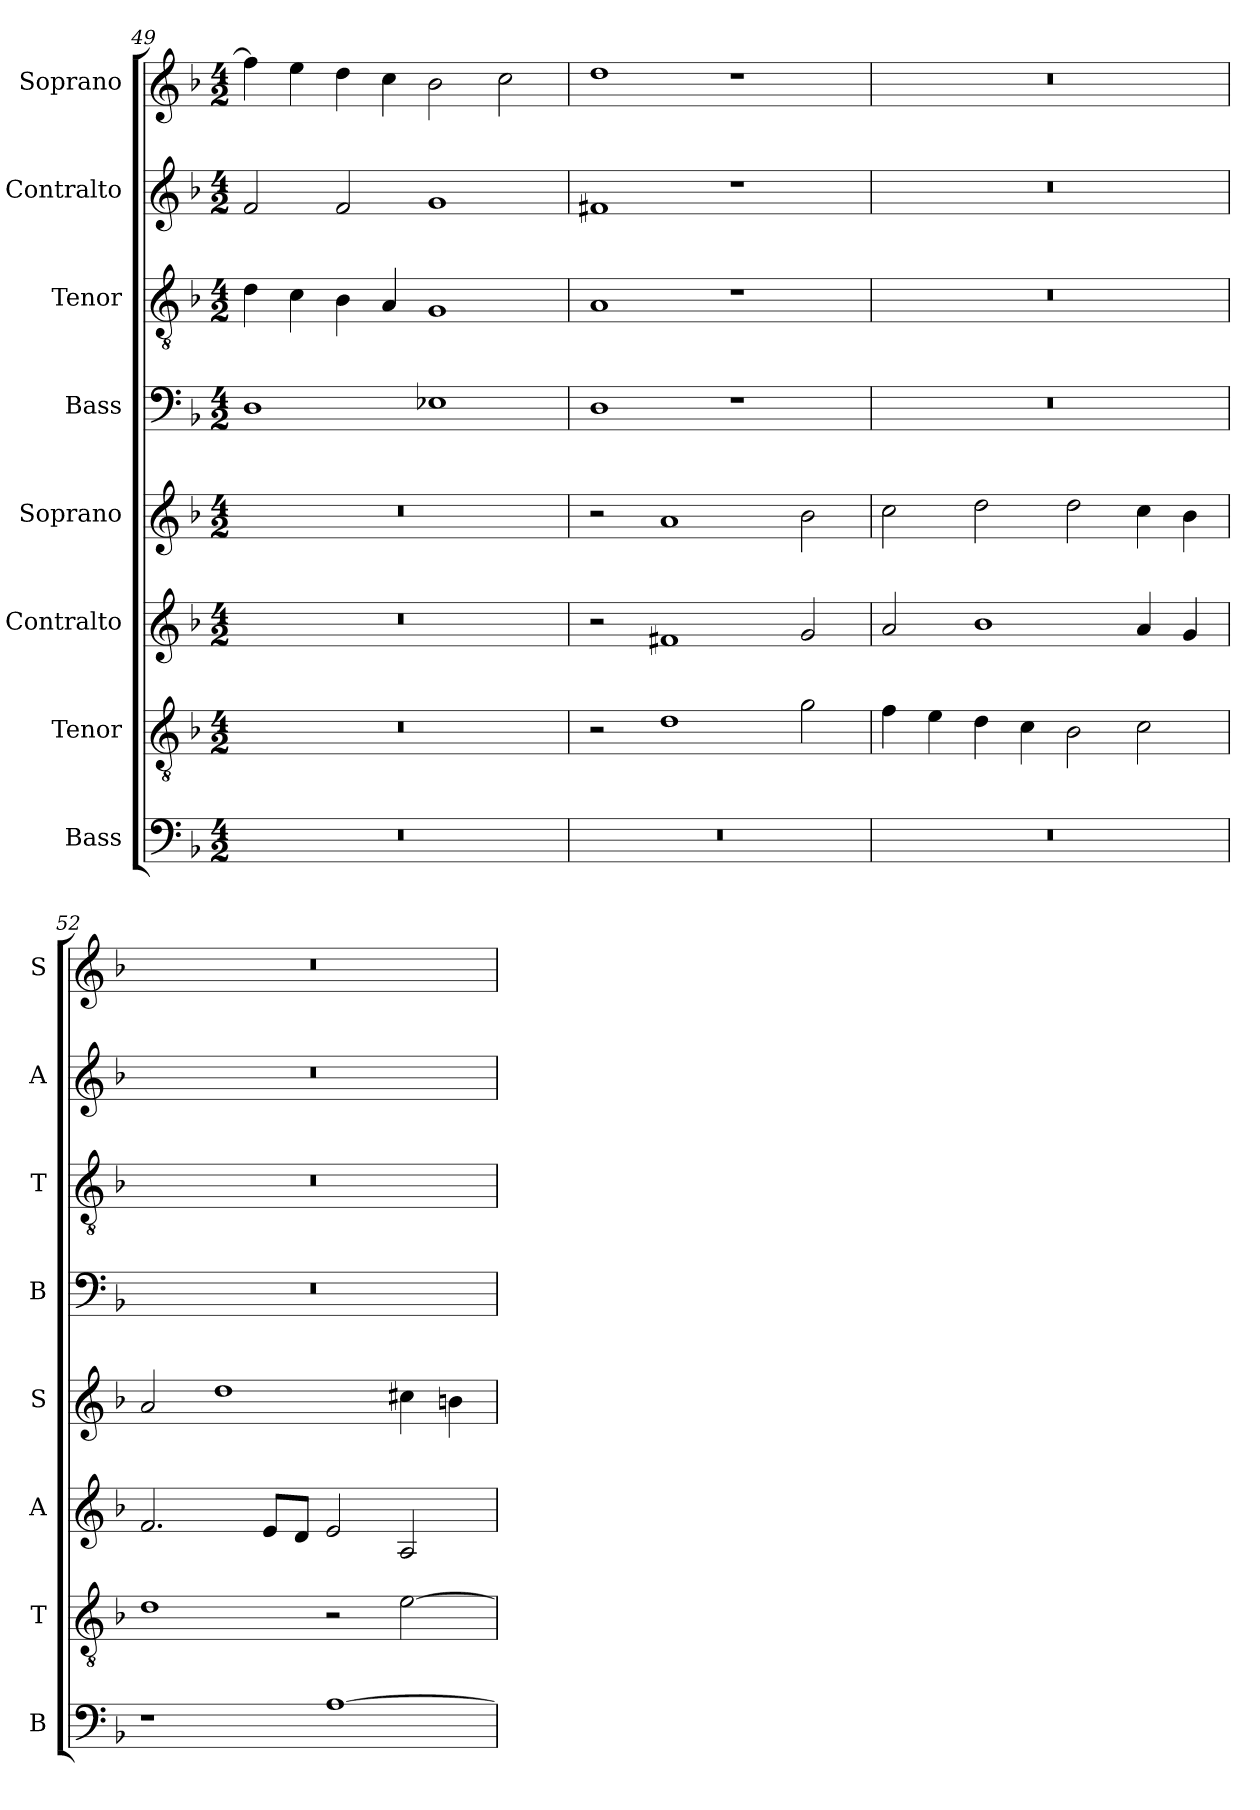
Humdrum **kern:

**kern	**kern	**kern	**kern	**kern	**kern	**kern	**kern
*part8	*part7	*part6	*part5	*part4	*part3	*part2	*part1
*staff8	*staff7	*staff6	*staff5	*staff4	*staff3	*staff2	*staff1
*I"Bass	*I"Tenor	*I"Contralto	*I"Soprano	*I"Bass	*I"Tenor	*I"Contralto	*I"Soprano
*I'B	*I'T	*I'A	*I'S	*I'B	*I'T	*I'A	*I'S
*clefF4	*clefGv2	*clefG2	*clefG2	*clefF4	*clefGv2	*clefG2	*clefG2
*k[b-]	*k[b-]	*k[b-]	*k[b-]	*k[b-]	*k[b-]	*k[b-]	*k[b-]
*G:dor	*G:dor	*G:dor	*G:dor	*G:dor	*G:dor	*G:dor	*G:dor
*M4/2	*M4/2	*M4/2	*M4/2	*M4/2	*M4/2	*M4/2	*M4/2
=49	=49	=49	=49	=49	=49	=49	=49
0r	0r	0r	0r	1D	4d	2f	4ff]
.	.	.	.	.	4c	.	4ee
.	.	.	.	.	4B-	2f	4dd
.	.	.	.	.	4A	.	4cc
.	.	.	.	1E-X	1G	1g	2b-
.	.	.	.	.	.	.	2cc
=50	=50	=50	=50	=50	=50	=50	=50
0r	2r	2r	2r	1D	1A	1f#X	1dd
.	1d	1f#X	1a	.	.	.	.
.	.	.	.	1r	1r	1r	1r
.	2g	2g	2b-	.	.	.	.
=51	=51	=51	=51	=51	=51	=51	=51
0r	4f	2a	2cc	0r	0r	0r	0r
.	4e	.	.	.	.	.	.
.	4d	1b-	2dd	.	.	.	.
.	4c	.	.	.	.	.	.
.	2B-	.	2dd	.	.	.	.
.	2c	4a	4cc	.	.	.	.
.	.	4g	4b-	.	.	.	.
=52	=52	=52	=52	=52	=52	=52	=52
1r	1d	2.f	2a	0r	0r	0r	0r
.	.	.	1dd	.	.	.	.
.	.	8e/L	.	.	.	.	.
.	.	8d/J	.	.	.	.	.
[1A	2r	2e	.	.	.	.	.
.	[2e	2A	4cc#X	.	.	.	.
.	.	.	4bn	.	.	.	.
=	=	=	=	=	=	=	=
*-	*-	*-	*-	*-	*-	*-	*-
